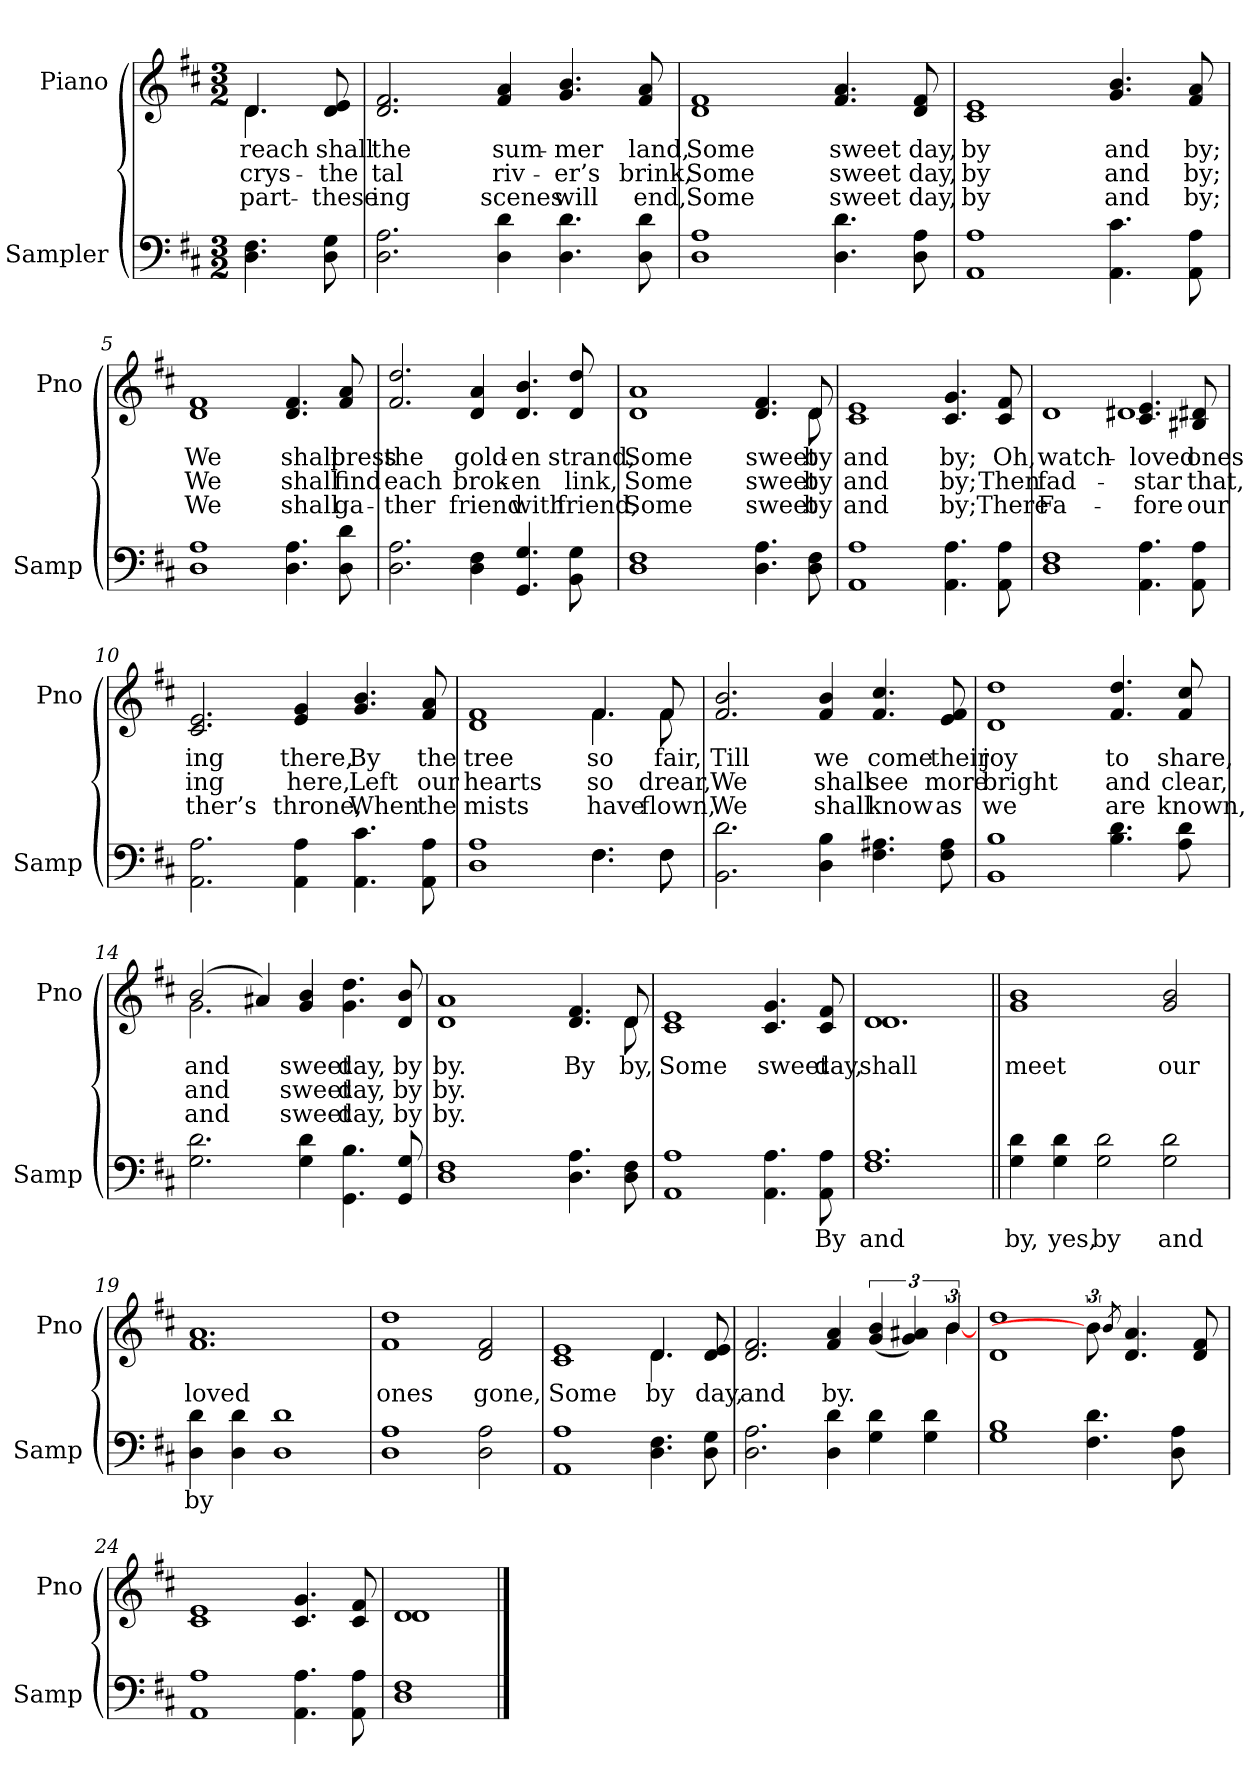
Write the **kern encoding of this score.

**kern	**text	**kern	**text	**text	**text
*part2	*part2	*part1	*part1	*part1	*part1
*staff2	*staff2	*staff1	*staff1	*staff1	*staff1
*I"Sampler	*	*I"Piano	*	*	*
*I'Samp	*	*I'Pno	*	*	*
*clefF4	*	*clefG2	*	*	*
*k[f#c#]	*	*k[f#c#]	*	*	*
*D:	*	*D:	*	*	*
*M3/2	*	*M3/2	*	*	*
=1	=1	=1	=1	=1	=1
*	*	*^	*	*	*
4.D 4.F#	.	4.d/	4.d	reach	crys-	part-
8D 8G	.	8d 8e	8ryy	shall	the	these
*	*	*v	*v	*	*	*
=2	=2	=2	=2	=2	=2
2.D 2.A	.	2.d 2.f#	the	-tal	-ing
4D 4d	.	4f# 4a	sum-	riv-	scenes
4.D 4.d	.	4.g 4.b	-mer	-er’s	will
8D 8d	.	8f# 8a	land,	brink,	end,
=3	=3	=3	=3	=3	=3
1D 1A	.	1d 1f#	Some	Some	Some
4.D 4.d	.	4.f# 4.a	sweet	sweet	sweet
8D 8A	.	8d 8f#	day,	day,	day,
=4	=4	=4	=4	=4	=4
1AA 1A	.	1c# 1e	by	by	by
4.AA 4.c#	.	4.g 4.b	and	and	and
8AA 8A	.	8f# 8a	by;	by;	by;
=5	=5	=5	=5	=5	=5
1D 1A	.	1d 1f#	We	We	We
4.D 4.A	.	4.d 4.f#	shall	shall	shall
8D 8d	.	8f# 8a	press	find	ga-
=6	=6	=6	=6	=6	=6
2.D 2.A	.	2.f# 2.dd	the	each	-ther
4D 4F#	.	4d 4a	gold-	brok-	friend
4.GG 4.G	.	4.d 4.b	-en	-en	with
8BB 8G	.	8d 8dd	strand,	link,	friend,
=7	=7	=7	=7	=7	=7
*	*	*^	*	*	*
1D 1F#	.	1d 1a	4.ryy	Some	Some	Some
*	*	*v	*v	*	*	*
4.D 4.A	.	4.d 4.f#	sweet	sweet	sweet
*	*	*^	*	*	*
8D 8F#	.	8d/	8d	by	by	by
*	*	*v	*v	*	*	*
=8	=8	=8	=8	=8	=8
1AA 1A	.	1c# 1e	and	and	and
4.AA 4.A	.	4.c# 4.g	by;	by;	by;
8AA 8A	.	8c# 8f#	Oh,	Then	There
=9	=9	=9	=9	=9	=9
*	*	*^	*	*	*
1D 1F#	.	1d/	1d#	watch-	fad-	Fa-
4.AA 4.A	.	4.c# 4.e	2ryy	loved	star	-fore
8AA 8A	.	8B#X 8d#X	.	ones	that,	our
*	*	*v	*v	*	*	*
=10	=10	=10	=10	=10	=10
2.AA 2.A	.	2.c# 2.e	-ing	-ing	-ther’s
4AA 4A	.	4e 4g	there,	here,	throne,
4.AA 4.c#	.	4.g 4.b	By	Left	When
8AA 8A	.	8f# 8a	the	our	the
=11	=11	=11	=11	=11	=11
*^	*	*^	*	*	*
1D 1A	1ryy	.	1d 1f#	1ryy	tree	hearts	mists
4.F#\	4.F#	.	4.f#/	4.f#	so	so	have
8F#\	8F#	.	8f#/	8f#	fair,	drear,	flown,
*v	*v	*	*	*	*	*	*
*	*	*v	*v	*	*	*
=12	=12	=12	=12	=12	=12
2.BB 2.d	.	2.f# 2.b	Till	We	We
4D 4B	.	4f# 4b	we	shall	shall
4.F# 4.A#X	.	4.f# 4.cc#	come	see	know
8F# 8A#	.	8e 8f#	their	more	as
=13	=13	=13	=13	=13	=13
1BB 1B	.	1d 1dd	joy	bright	we
4.B 4.d	.	4.f# 4.dd	to	and	are
8A 8d	.	8f# 8cc#	share,	clear,	known,
=14	=14	=14	=14	=14	=14
*	*	*^	*	*	*
2.G 2.d	.	(2b/	2.g	and	and	and
.	.	4a#X/)	.	.	.	.
4G 4d	.	4g 4b	2.ryy	sweet	sweet	sweet
4.GG 4.B	.	4.g 4.dd	.	day,	day,	day,
8GG 8G	.	8d 8b	.	by	by	by
=15	=15	=15	=15	=15	=15	=15
1D 1F#	.	1d 1a	4.ryy	by.	by.	by.
*	*	*v	*v	*	*	*
4.D 4.A	.	4.d 4.f#	By	.	.
*	*	*^	*	*	*
8D 8F#	.	8d/	8d	by,	.	.
*	*	*v	*v	*	*	*
=16	=16	=16	=16	=16	=16
1AA 1A	.	1c# 1e	Some	.	.
4.AA 4.A	.	4.c# 4.g	sweet	.	.
8AA 8A	By	8c# 8f#	day,	.	.
=17	=17	=17	=17	=17	=17
*	*	*^	*	*	*
1.F# 1.A	and	1.d/	1.d	shall	.	.
=18||	=18||	=18||	=18||	=18||	=18||	=18||
!	!	!LO:TX:t=Refrain	!	!	!	!
*	*	*v	*v	*	*	*
4G 4d	by,	1g 1b	meet	.	.
4G 4d	yes,	.	.	.	.
2G 2d	by	.	.	.	.
2G 2d	and	2g 2b	our	.	.
=19	=19	=19	=19	=19	=19
4D 4d	by	1.f# 1.a	loved	.	.
4D 4d	.	.	.	.	.
1D 1d	.	.	.	.	.
=20	=20	=20	=20	=20	=20
1D 1A	.	1f# 1dd	ones	.	.
2D 2A	.	2d 2f#	gone,	.	.
=21	=21	=21	=21	=21	=21
*	*	*^	*	*	*
1AA 1A	.	1c# 1e	1ryy	Some	.	.
4.D 4.F#	.	4.d/	4.d	by	.	.
8D 8G	.	8d 8e	8ryy	day,	.	.
=22	=22	=22	=22	=22	=22	=22
2.D 2.A	.	2.d 2.f#	3%4ryy	and	.	.
4D 4d	.	4f# 4a	.	by.	.	.
4G 4d	.	(6g/ 6b/	.	.	.	.
.	.	6g/ 6a#X/)	.	.	.	.
4G 4d	.	.	.	.	.	.
.	.	6b/	[6b	.	.	.
*	*	*v	*v	*	*	*
=23	=23	=23	=23	=23	=23
1G 1B	.	1d 1dd	.	.	.
4.F# 4.d	.	12b]	.	.	.
.	.	8qb/	.	.	.
.	.	4.d 4.a	.	.	.
8D 8A	.	.	.	.	.
.	.	8d 8f#	.	.	.
12ryy	.	.	.	.	.
=24	=24	=24	=24	=24	=24
1AA 1A	.	1c# 1e	.	.	.
4.AA 4.A	.	4.c# 4.g	.	.	.
8AA 8A	.	8c# 8f#	.	.	.
=25	=25	=25	=25	=25	=25
*	*	*^	*	*	*
1D 1F#	.	1d\	1d	.	.	.
*	*	*v	*v	*	*	*
==	==	==	==	==	==
*-	*-	*-	*-	*-	*-
